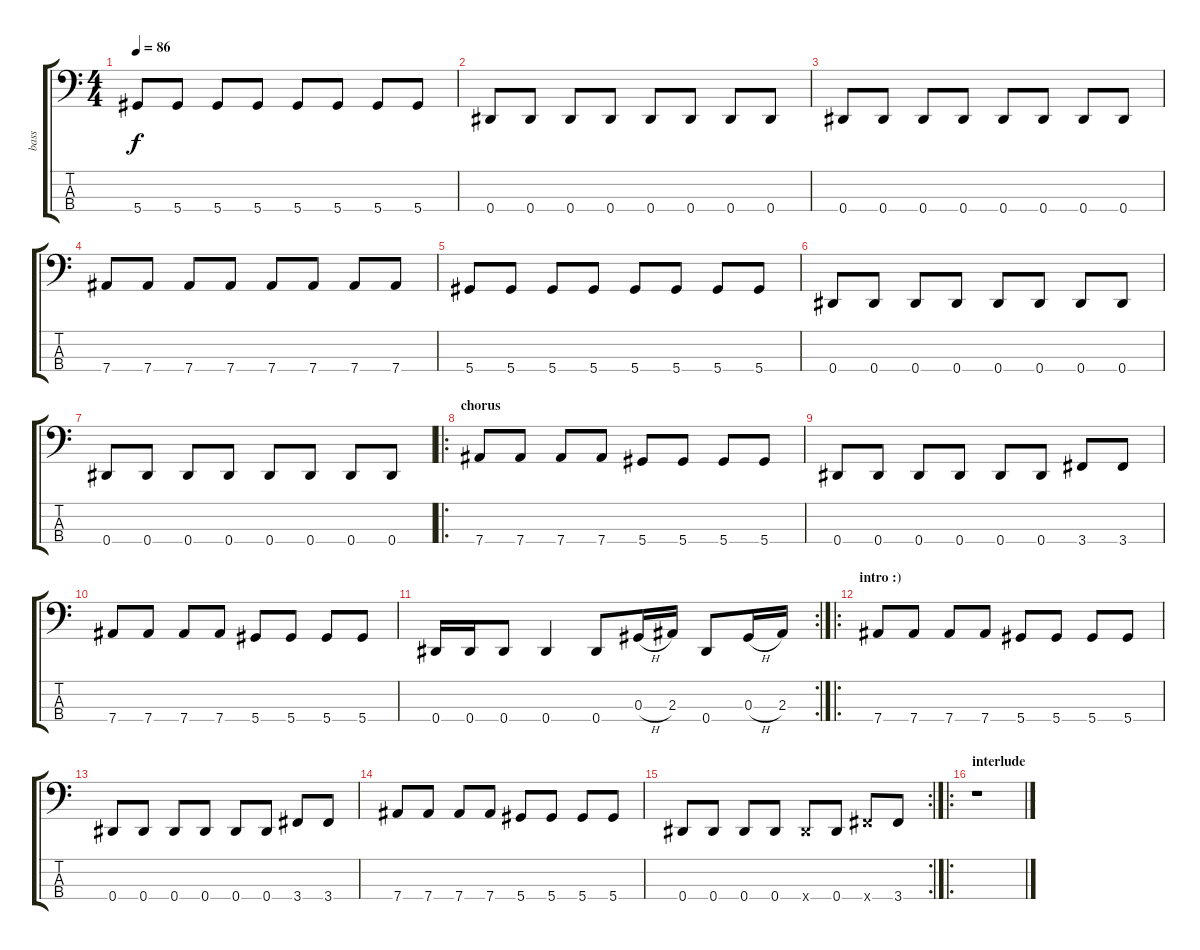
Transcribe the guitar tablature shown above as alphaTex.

\track ("bass" "bass") {instrument electricbasspick}
\staff {score tabs}
\tuning (Gb2 Db2 Ab1 Eb1) {hide}
\ts (4 4)
\tempo 86
\clef f4
\ks c
5.4.8{dy f} 5.4.8 5.4.8 5.4.8 5.4.8 5.4.8 5.4.8 5.4.8 |
0.4.8 0.4.8 0.4.8 0.4.8 0.4.8 0.4.8 0.4.8 0.4.8 |
0.4.8 0.4.8 0.4.8 0.4.8 0.4.8 0.4.8 0.4.8 0.4.8 |
7.4.8 7.4.8 7.4.8 7.4.8 7.4.8 7.4.8 7.4.8 7.4.8 |
5.4.8 5.4.8 5.4.8 5.4.8 5.4.8 5.4.8 5.4.8 5.4.8 |
0.4.8 0.4.8 0.4.8 0.4.8 0.4.8 0.4.8 0.4.8 0.4.8 |
0.4.8 0.4.8 0.4.8 0.4.8 0.4.8 0.4.8 0.4.8 0.4.8 |
\ro
\section ("" "chorus")
7.4.8 7.4.8 7.4.8 7.4.8 5.4.8 5.4.8 5.4.8 5.4.8 |
0.4.8 0.4.8 0.4.8 0.4.8 0.4.8 0.4.8 3.4.8 3.4.8 |
7.4.8 7.4.8 7.4.8 7.4.8 5.4.8 5.4.8 5.4.8 5.4.8 |
\rc 2
0.4.16 0.4.16 0.4.8 0.4.4 0.4.8 0.3{h}.16 2.3.16 0.4.8 0.3{h}.16 2.3.16 |
\ro
\section ("" "intro :)")
7.4.8 7.4.8 7.4.8 7.4.8 5.4.8 5.4.8 5.4.8 5.4.8 |
0.4.8 0.4.8 0.4.8 0.4.8 0.4.8 0.4.8 3.4.8 3.4.8 |
7.4.8 7.4.8 7.4.8 7.4.8 5.4.8 5.4.8 5.4.8 5.4.8 |
\rc 2
0.4.8 0.4.8 0.4.8 0.4.8 0.4{x}.8 0.4.8 3.4{x}.8 3.4.8 |
\ro
\section ("" "interlude")
r.1
